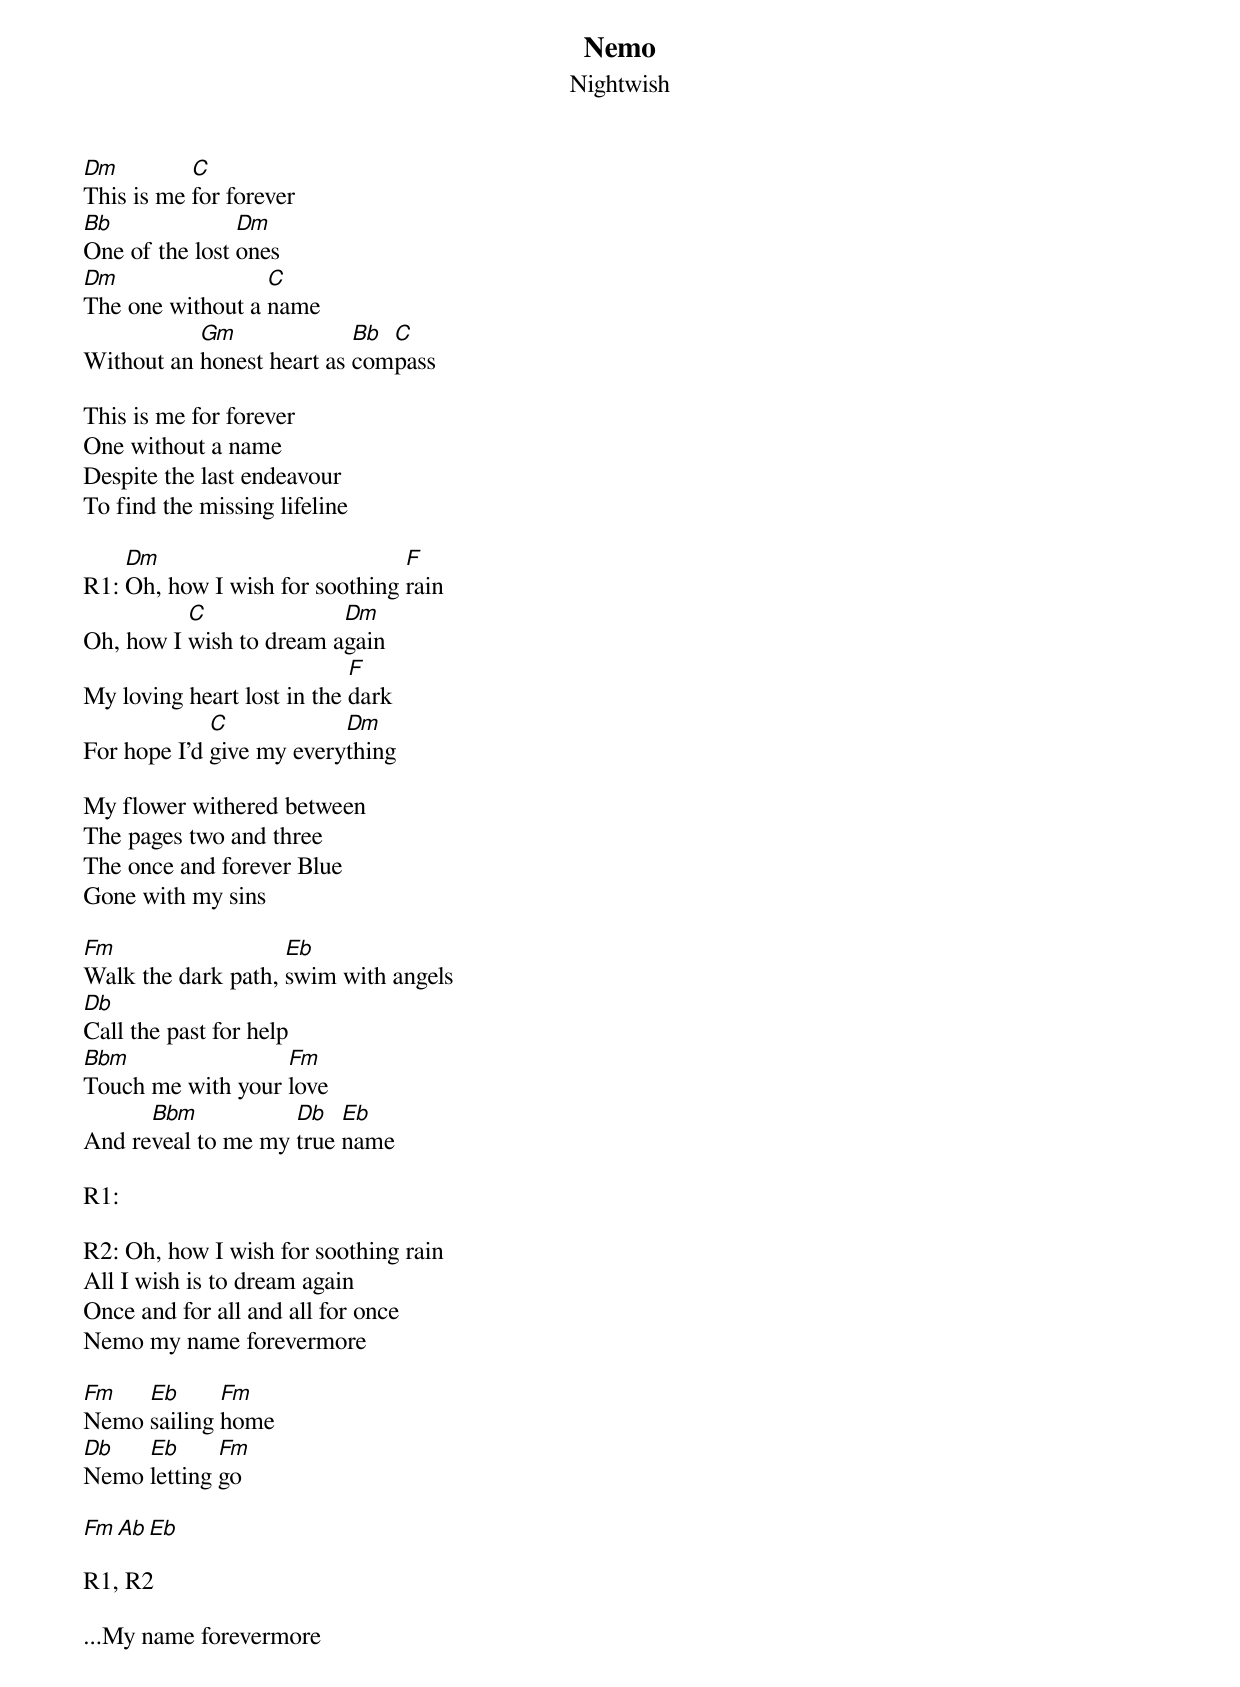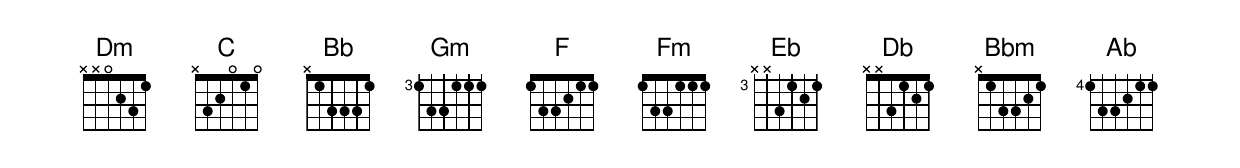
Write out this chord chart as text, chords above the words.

Nemo
Nightwish


Dm         C
This is me for forever
Bb              Dm
One of the lost ones
Dm                C
The one without a name
           Gm              Bb C
Without an honest heart as compass

This is me for forever
One without a name
Despite the last endeavour
To find the missing lifeline

    Dm                          F
R1: Oh, how I wish for soothing rain
          C              Dm
Oh, how I wish to dream again
                            F
My loving heart lost in the dark
             C            Dm
For hope I'd give my everything

My flower withered between
The pages two and three
The once and forever Blue
Gone with my sins

Fm                  Eb
Walk the dark path, swim with angels
Db
Call the past for help
Bbm                Fm
Touch me with your love
      Bbm           Db   Eb
And reveal to me my true name

R1:

R2: Oh, how I wish for soothing rain
All I wish is to dream again
Once and for all and all for once
Nemo my name forevermore

Fm   Eb      Fm
Nemo sailing home
Db   Eb      Fm
Nemo letting go

Fm Ab Eb

R1, R2

...My name forevermore
